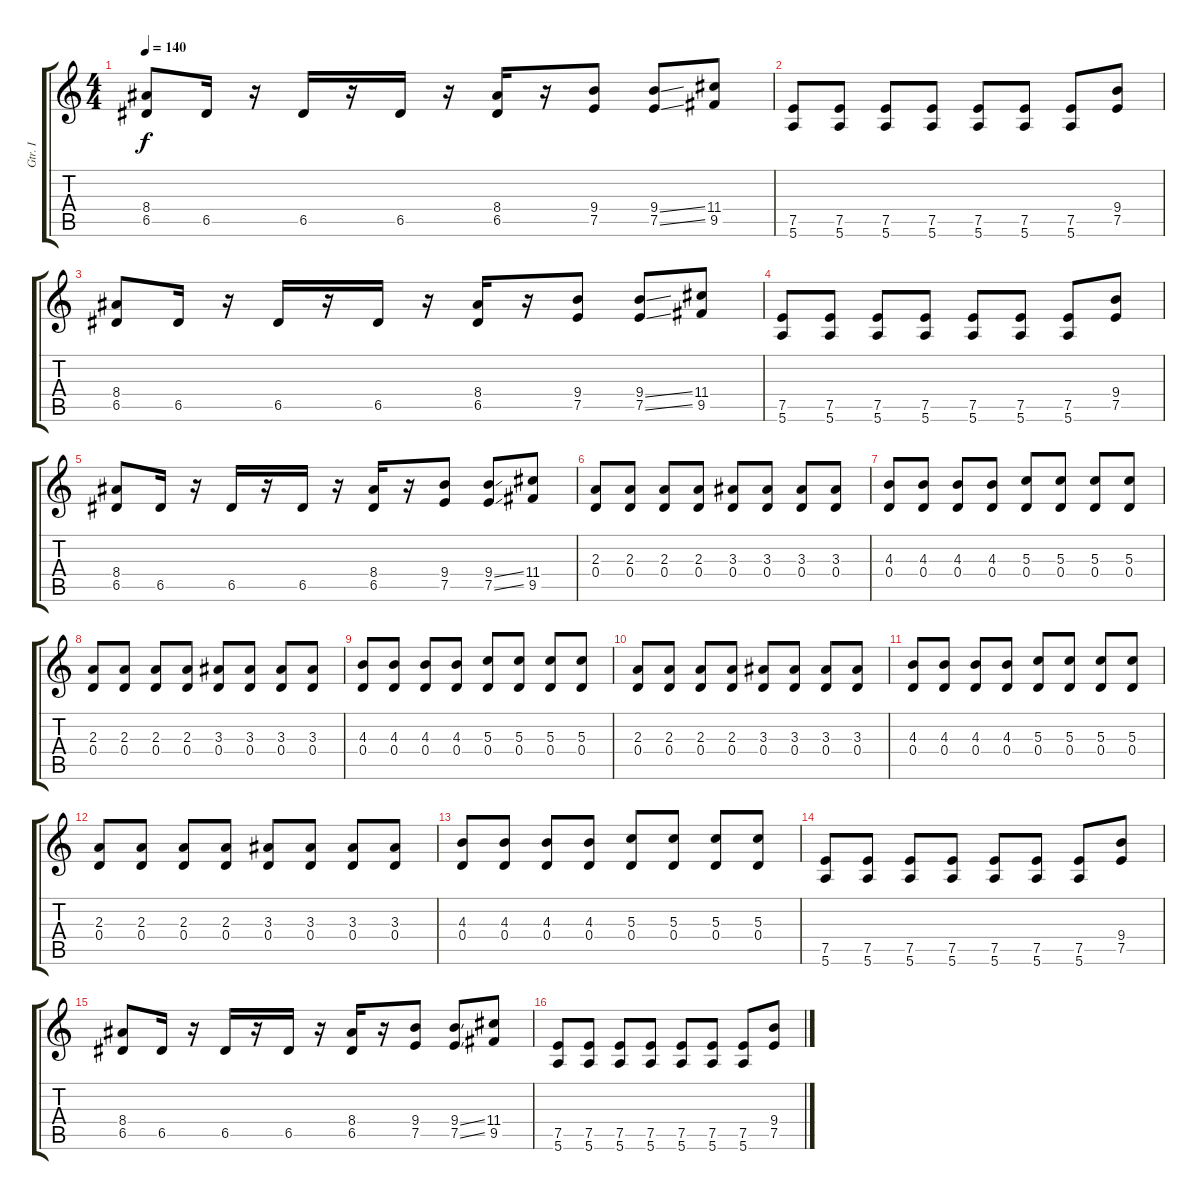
\track ("Gtr. I" "Gtr. I") {instrument acousticguitarsteel}
\staff {score tabs}
\tuning (E4 B3 G3 D3 A2 E2) {hide}
\ts (4 4)
\tempo 140
\clef g2
\ks c
(8.4 6.5).8{dy f} 6.5.16 r.16 6.5.16 r.16 6.5.16 r.16 (8.4 6.5).16 r.16 (9.4 7.5).8 (9.4{ss} 7.5{ss}).8 (11.4 9.5).8 |
(7.5 5.6).8 (7.5 5.6).8 (7.5 5.6).8 (7.5 5.6).8 (7.5 5.6).8 (7.5 5.6).8 (7.5 5.6).8 (9.4 7.5).8 |
(8.4 6.5).8 6.5.16 r.16 6.5.16 r.16 6.5.16 r.16 (8.4 6.5).16 r.16 (9.4 7.5).8 (9.4{ss} 7.5{ss}).8 (11.4 9.5).8 |
(7.5 5.6).8 (7.5 5.6).8 (7.5 5.6).8 (7.5 5.6).8 (7.5 5.6).8 (7.5 5.6).8 (7.5 5.6).8 (9.4 7.5).8 |
(8.4 6.5).8 6.5.16 r.16 6.5.16 r.16 6.5.16 r.16 (8.4 6.5).16 r.16 (9.4 7.5).8 (9.4{ss} 7.5{ss}).8 (11.4 9.5).8 |
(2.3 0.4).8 (2.3 0.4).8 (2.3 0.4).8 (2.3 0.4).8 (3.3 0.4).8 (3.3 0.4).8 (3.3 0.4).8 (3.3 0.4).8 |
(4.3 0.4).8 (4.3 0.4).8 (4.3 0.4).8 (4.3 0.4).8 (5.3 0.4).8 (5.3 0.4).8 (5.3 0.4).8 (5.3 0.4).8 |
(2.3 0.4).8 (2.3 0.4).8 (2.3 0.4).8 (2.3 0.4).8 (3.3 0.4).8 (3.3 0.4).8 (3.3 0.4).8 (3.3 0.4).8 |
(4.3 0.4).8 (4.3 0.4).8 (4.3 0.4).8 (4.3 0.4).8 (5.3 0.4).8 (5.3 0.4).8 (5.3 0.4).8 (5.3 0.4).8 |
(2.3 0.4).8 (2.3 0.4).8 (2.3 0.4).8 (2.3 0.4).8 (3.3 0.4).8 (3.3 0.4).8 (3.3 0.4).8 (3.3 0.4).8 |
(4.3 0.4).8 (4.3 0.4).8 (4.3 0.4).8 (4.3 0.4).8 (5.3 0.4).8 (5.3 0.4).8 (5.3 0.4).8 (5.3 0.4).8 |
(2.3 0.4).8 (2.3 0.4).8 (2.3 0.4).8 (2.3 0.4).8 (3.3 0.4).8 (3.3 0.4).8 (3.3 0.4).8 (3.3 0.4).8 |
(4.3 0.4).8 (4.3 0.4).8 (4.3 0.4).8 (4.3 0.4).8 (5.3 0.4).8 (5.3 0.4).8 (5.3 0.4).8 (5.3 0.4).8 |
(7.5 5.6).8 (7.5 5.6).8 (7.5 5.6).8 (7.5 5.6).8 (7.5 5.6).8 (7.5 5.6).8 (7.5 5.6).8 (9.4 7.5).8 |
(8.4 6.5).8 6.5.16 r.16 6.5.16 r.16 6.5.16 r.16 (8.4 6.5).16 r.16 (9.4 7.5).8 (9.4{ss} 7.5{ss}).8 (11.4 9.5).8 |
(7.5 5.6).8 (7.5 5.6).8 (7.5 5.6).8 (7.5 5.6).8 (7.5 5.6).8 (7.5 5.6).8 (7.5 5.6).8 (9.4 7.5).8
